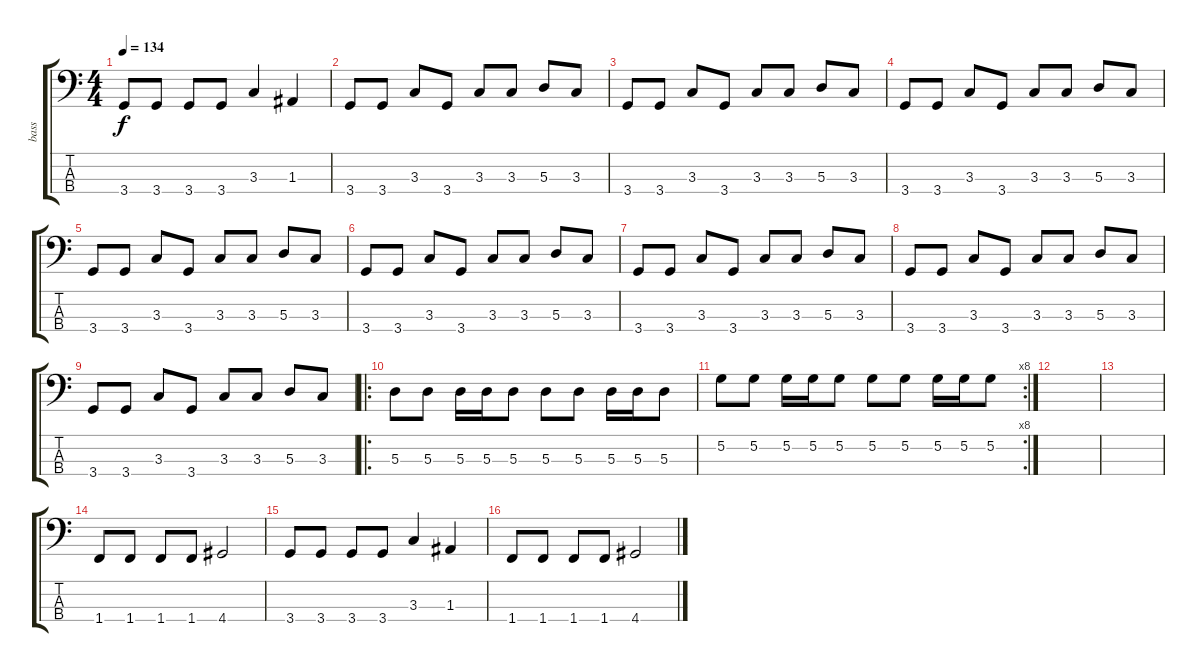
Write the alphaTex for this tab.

\track ("bass" "bass") {instrument electricbasspick}
\staff {score tabs}
\tuning (G2 D2 A1 E1) {hide}
\ts (4 4)
\tempo 134
\clef f4
\ks c
3.4.8{dy f} 3.4.8 3.4.8 3.4.8 3.3.4 1.3.4 |
3.4.8 3.4.8 3.3.8 3.4.8 3.3.8 3.3.8 5.3.8 3.3.8 |
3.4.8 3.4.8 3.3.8 3.4.8 3.3.8 3.3.8 5.3.8 3.3.8 |
3.4.8 3.4.8 3.3.8 3.4.8 3.3.8 3.3.8 5.3.8 3.3.8 |
3.4.8 3.4.8 3.3.8 3.4.8 3.3.8 3.3.8 5.3.8 3.3.8 |
3.4.8 3.4.8 3.3.8 3.4.8 3.3.8 3.3.8 5.3.8 3.3.8 |
3.4.8 3.4.8 3.3.8 3.4.8 3.3.8 3.3.8 5.3.8 3.3.8 |
3.4.8 3.4.8 3.3.8 3.4.8 3.3.8 3.3.8 5.3.8 3.3.8 |
3.4.8 3.4.8 3.3.8 3.4.8 3.3.8 3.3.8 5.3.8 3.3.8 |
\ro
5.3.8 5.3.8 5.3.16 5.3.16 5.3.8 5.3.8 5.3.8 5.3.16 5.3.16 5.3.8 |
\rc 8
5.2.8 5.2.8 5.2.16 5.2.16 5.2.8 5.2.8 5.2.8 5.2.16 5.2.16 5.2.8 |
|
|
1.4.8 1.4.8 1.4.8 1.4.8 4.4.2 |
3.4.8 3.4.8 3.4.8 3.4.8 3.3.4 1.3.4 |
1.4.8 1.4.8 1.4.8 1.4.8 4.4.2
